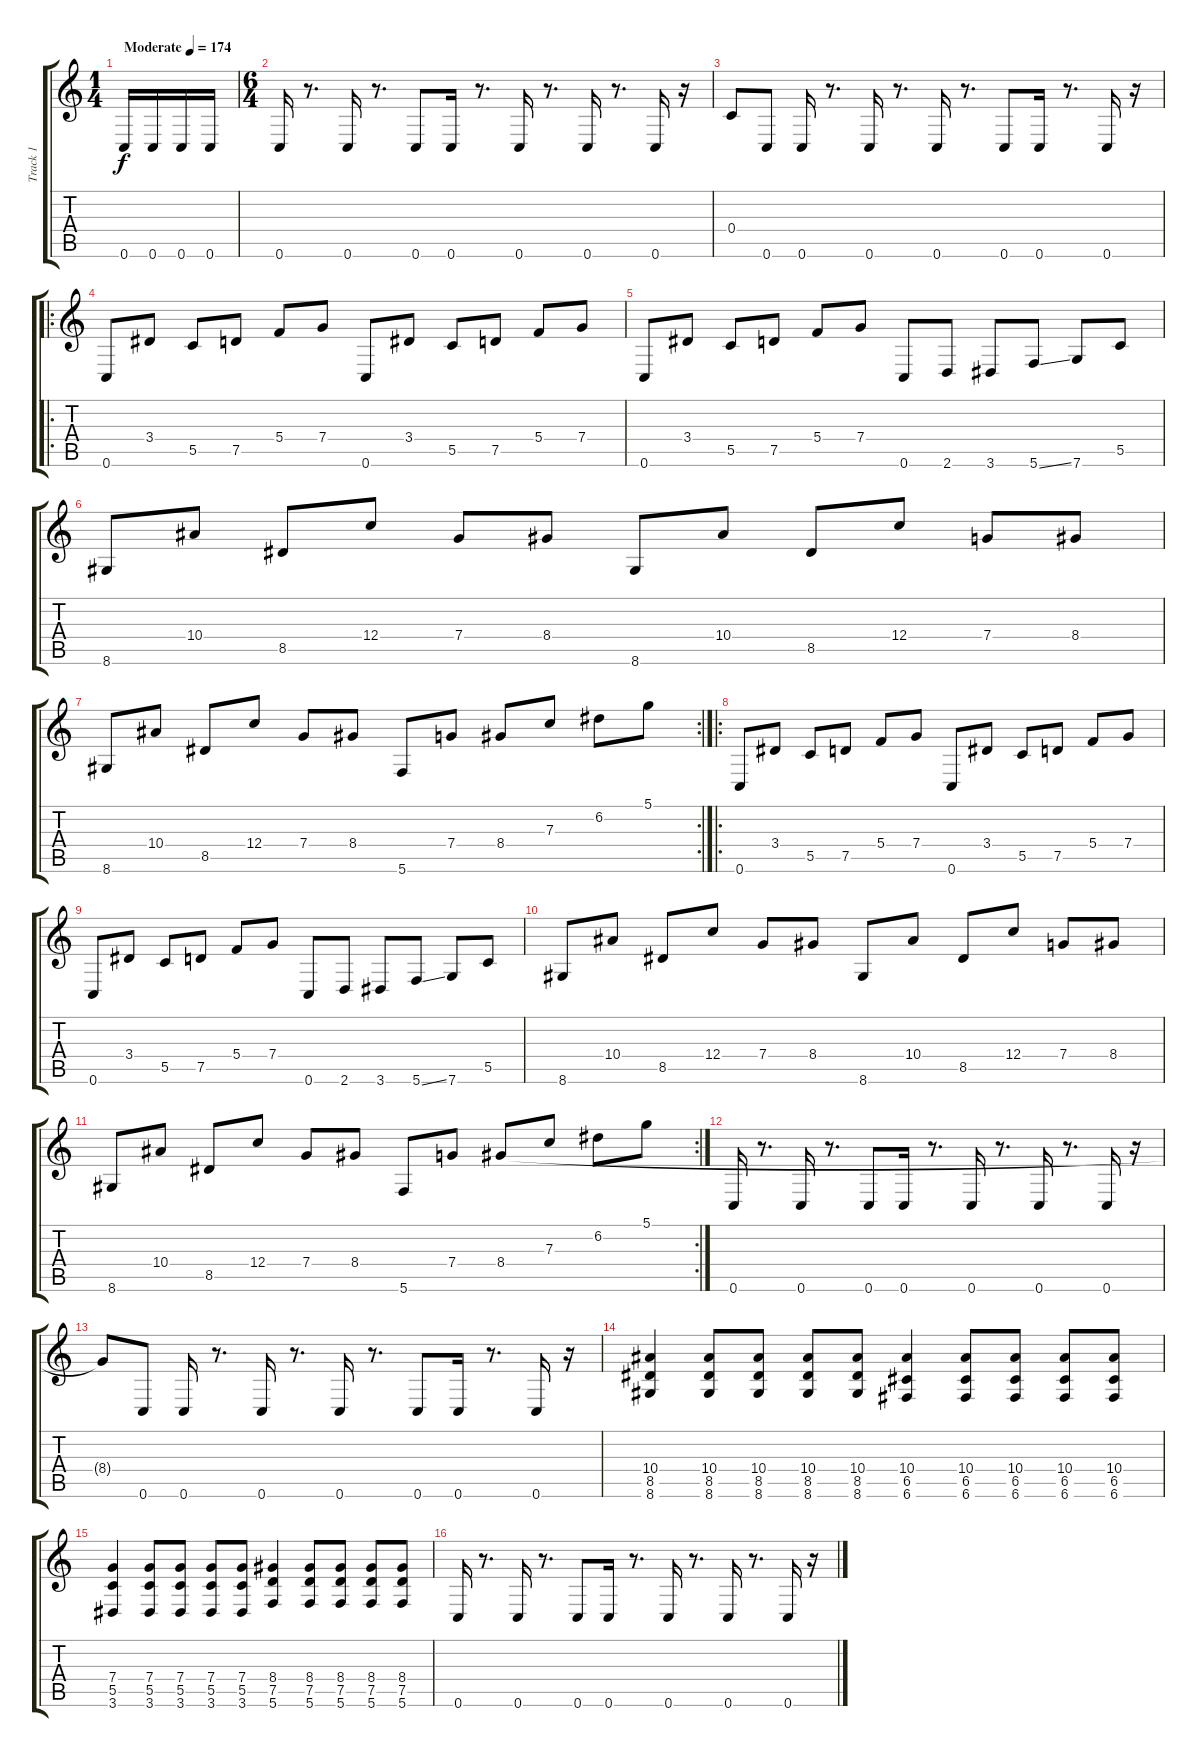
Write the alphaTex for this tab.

\track ("Track 1" "Track 1") {instrument distortionguitar}
\staff {score tabs}
\tuning (D4 A3 F3 C3 G2 C2) {hide}
\ts (1 4)
\tempo (174 "Moderate")
\clef g2
\ks c
0.6.16{dy f instrument distortionguitar} 0.6.16 0.6.16 0.6.16 |
\ts (6 4)
0.6.16 r.8{d} 0.6.16 r.8{d} 0.6.8 0.6.16 r.8{d} 0.6.16 r.8{d} 0.6.16 r.8{d} 0.6.16 r.16 |
0.4.8 0.6.8 0.6.16 r.8{d} 0.6.16 r.8{d} 0.6.16 r.8{d} 0.6.8 0.6.16 r.8{d} 0.6.16 r.16 |
\ro
0.6.8 3.4.8 5.5.8 7.5.8 5.4.8 7.4.8 0.6.8 3.4.8 5.5.8 7.5.8 5.4.8 7.4.8 |
0.6.8 3.4.8 5.5.8 7.5.8 5.4.8 7.4.8 0.6.8 2.6.8 3.6.8 5.6{ss}.8 7.6.8 5.5.8 |
8.6.8 10.4.8 8.5.8 12.4.8 7.4.8 8.4.8 8.6.8 10.4.8 8.5.8 12.4.8 7.4.8 8.4.8 |
\rc 2
8.6.8 10.4.8 8.5.8 12.4.8 7.4.8 8.4.8 5.6.8 7.4.8 8.4.8 7.3.8 6.2.8 5.1.8 |
\ro
0.6.8 3.4.8 5.5.8 7.5.8 5.4.8 7.4.8 0.6.8 3.4.8 5.5.8 7.5.8 5.4.8 7.4.8 |
0.6.8 3.4.8 5.5.8 7.5.8 5.4.8 7.4.8 0.6.8 2.6.8 3.6.8 5.6{ss}.8 7.6.8 5.5.8 |
8.6.8 10.4.8 8.5.8 12.4.8 7.4.8 8.4.8 8.6.8 10.4.8 8.5.8 12.4.8 7.4.8 8.4.8 |
\rc 2
8.6.8 10.4.8 8.5.8 12.4.8 7.4.8 8.4.8 5.6.8 7.4.8 8.4.8 7.3.8 6.2.8 5.1.8 |
0.6.16 r.8{d} 0.6.16 r.8{d} 0.6.8 0.6.16 r.8{d} 0.6.16 r.8{d} 0.6.16 r.8{d} 0.6.16 r.16 |
8.4{t}.8 0.6.8 0.6.16 r.8{d} 0.6.16 r.8{d} 0.6.16 r.8{d} 0.6.8 0.6.16 r.8{d} 0.6.16 r.16 |
(10.4 8.5 8.6).4 (10.4 8.5 8.6).8 (10.4 8.5 8.6).8 (10.4 8.5 8.6).8 (10.4 8.5 8.6).8 (10.4 6.5 6.6).4 (10.4 6.5 6.6).8 (10.4 6.5 6.6).8 (10.4 6.5 6.6).8 (10.4 6.5 6.6).8 |
(7.4 5.5 3.6).4 (7.4 5.5 3.6).8 (7.4 5.5 3.6).8 (7.4 5.5 3.6).8 (7.4 5.5 3.6).8 (8.4 7.5 5.6).4 (8.4 7.5 5.6).8 (8.4 7.5 5.6).8 (8.4 7.5 5.6).8 (8.4 7.5 5.6).8 |
0.6.16 r.8{d} 0.6.16 r.8{d} 0.6.8 0.6.16 r.8{d} 0.6.16 r.8{d} 0.6.16 r.8{d} 0.6.16 r.16
